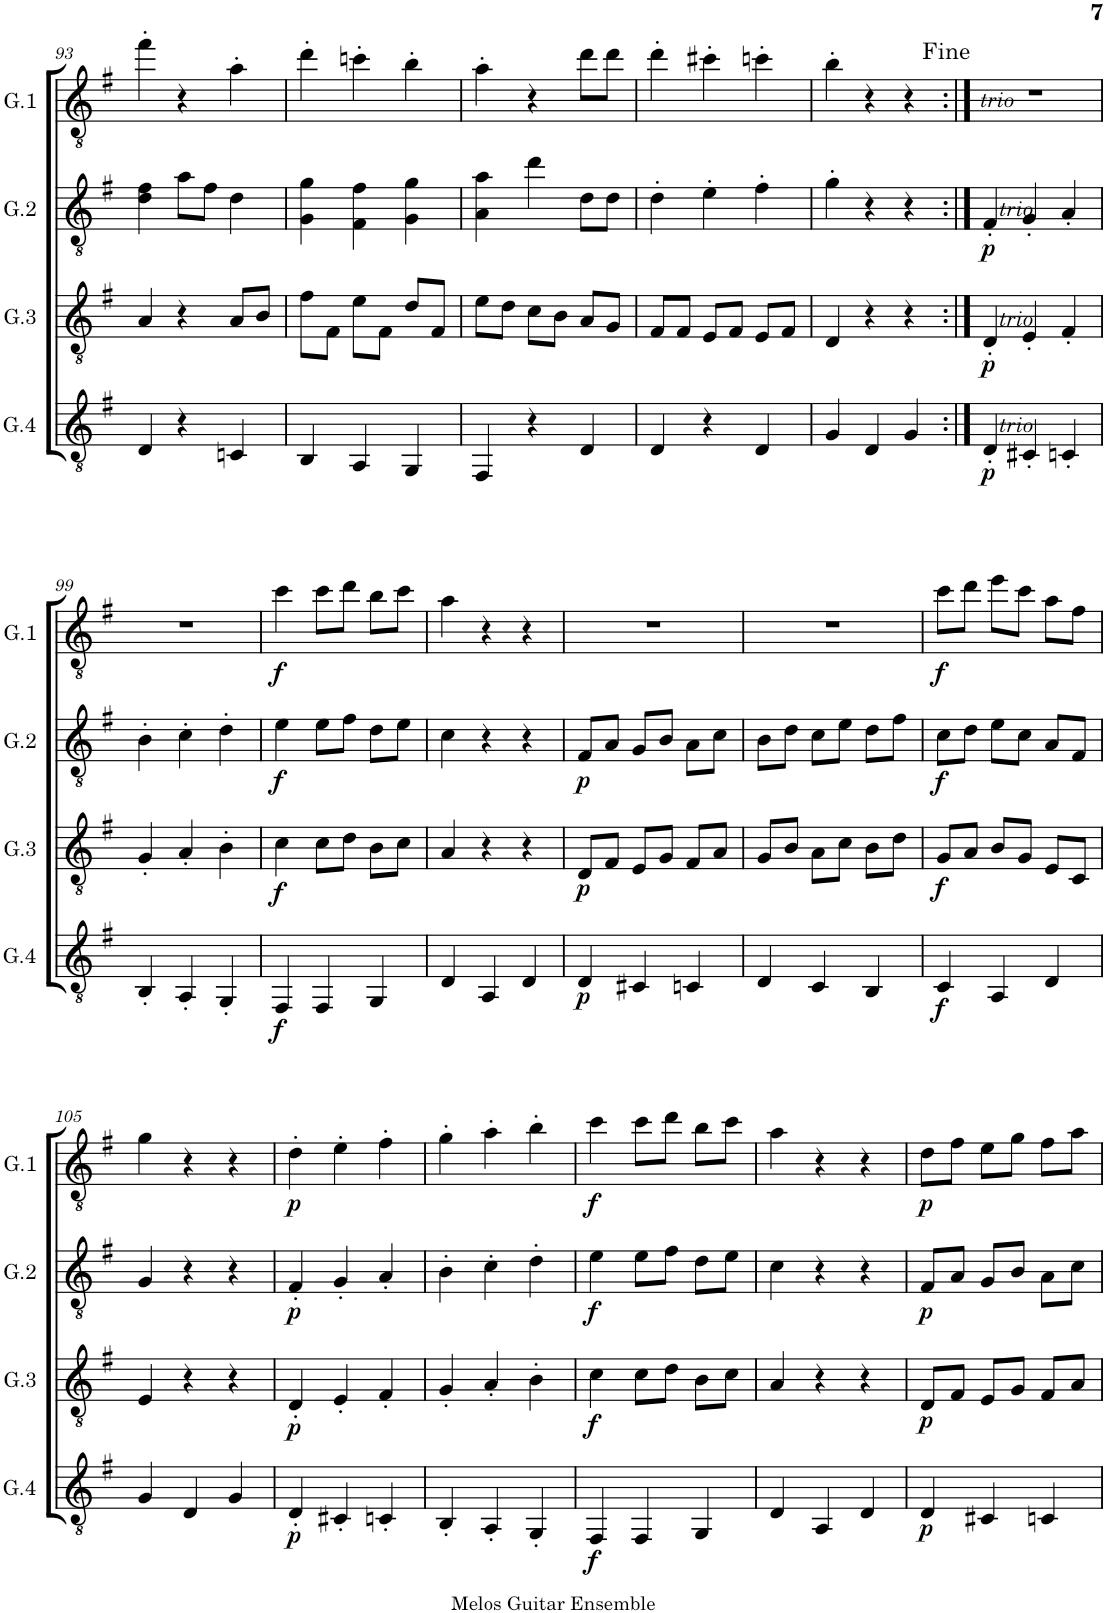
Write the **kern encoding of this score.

**kern	**dynam	**kern	**dynam	**kern	**dynam	**kern	**dynam
*part4	*part4	*part3	*part3	*part2	*part2	*part1	*part1
*staff4	*staff4	*staff3	*staff3	*staff2	*staff2	*staff1	*staff1
*I"G.4	*	*I"G.3	*	*I"G.2	*	*I"G.1	*
*I'G.4	*	*I'G.3	*	*I'G.2	*	*I'G.1	*
!!LO:PB:g=z
*clefGv2	*	*clefGv2	*	*clefGv2	*	*clefGv2	*
*k[f#]	*	*k[f#]	*	*k[f#]	*	*k[f#]	*
*M3/4	*	*M3/4	*	*M3/4	*	*M3/4	*
=93	=93	=93	=93	=93	=93	=93	=93
4D/	.	4A/	.	4d\ 4f#\	.	4ff#'\	.
4r	.	4r	.	8a\L	.	4r	.
.	.	.	.	8f#\J	.	.	.
4Cn/	.	8A/L	.	4d\	.	4a'\	.
.	.	8B/J	.	.	.	.	.
=94	=94	=94	=94	=94	=94	=94	=94
4BB/	.	8f#\L	.	4G\ 4g\	.	4dd'\	.
.	.	8F#\J	.	.	.	.	.
4AA/	.	8e\L	.	4F#\ 4f#\	.	4ccn'\	.
.	.	8F#\J	.	.	.	.	.
4GG/	.	8d/L	.	4G\ 4g\	.	4b'\	.
.	.	8F#/J	.	.	.	.	.
=95	=95	=95	=95	=95	=95	=95	=95
4FF#/	.	8e\L	.	4A\ 4a\	.	4a'\	.
.	.	8d\J	.	.	.	.	.
4r	.	8c\L	.	4dd\	.	4r	.
.	.	8B\J	.	.	.	.	.
4D/	.	8A/L	.	8d\L	.	8dd\L	.
.	.	8G/J	.	8d\J	.	8dd\J	.
=96	=96	=96	=96	=96	=96	=96	=96
4D/	.	8F#/L	.	4d'\	.	4dd'\	.
.	.	8F#/J	.	.	.	.	.
4r	.	8E/L	.	4e'\	.	4cc#X'\	.
.	.	8F#/J	.	.	.	.	.
4D/	.	8E/L	.	4f#'\	.	4ccn'\	.
.	.	8F#/J	.	.	.	.	.
=97	=97	=97	=97	=97	=97	=97	=97
4G/	.	4D/	.	4g'\	.	4b'\	.
4D/	.	4r	.	4r	.	4r	.
4G/	.	4r	.	4r	.	4r	.
=98:|!	=98:|!	=98:|!	=98:|!	=98:|!	=98:|!	=98:|!	=98:|!
!	!	!	!	!	!	!LO:TX:b:i:t=trio	!
!	!	!	!	!LO:TX:b:i:t=trio	!	!	!
!	!	!LO:TX:b:i:t=trio	!	!	!	!	!
!LO:TX:b:i:t=trio	!	!	!	!	!	!	!
!	!LO:DY:b	!	!LO:DY:b	!	!LO:DY:b	!	!
4D'/	p	4D'/	p	4F#'/	p	2.r	.
4C#X'/	.	4E'/	.	4G'/	.	.	.
4Cn'/	.	4F#'/	.	4A'/	.	.	.
!!LO:LB:g=z
=99	=99	=99	=99	=99	=99	=99	=99
4BB'/	.	4G'/	.	4B'\	.	2.r	.
4AA'/	.	4A'/	.	4c'\	.	.	.
4GG'/	.	4B'\	.	4d'\	.	.	.
=100	=100	=100	=100	=100	=100	=100	=100
!	!LO:DY:b	!	!LO:DY:b	!	!LO:DY:b	!	!LO:DY:b
4FF#/	f	4c\	f	4e\	f	4cc\	f
4FF#/	.	8c\L	.	8e\L	.	8cc\L	.
.	.	8d\J	.	8f#\J	.	8dd\J	.
4GG/	.	8B\L	.	8d\L	.	8b\L	.
.	.	8c\J	.	8e\J	.	8cc\J	.
=101	=101	=101	=101	=101	=101	=101	=101
4D/	.	4A/	.	4c\	.	4a\	.
4AA/	.	4r	.	4r	.	4r	.
4D/	.	4r	.	4r	.	4r	.
=102	=102	=102	=102	=102	=102	=102	=102
!	!LO:DY:b	!	!LO:DY:b	!	!LO:DY:b	!	!
4D/	p	8D/L	p	8F#/L	p	2.r	.
.	.	8F#/J	.	8A/J	.	.	.
4C#X/	.	8E/L	.	8G/L	.	.	.
.	.	8G/J	.	8B/J	.	.	.
4Cn/	.	8F#/L	.	8A\L	.	.	.
.	.	8A/J	.	8c\J	.	.	.
=103	=103	=103	=103	=103	=103	=103	=103
4D/	.	8G/L	.	8B\L	.	2.r	.
.	.	8B/J	.	8d\J	.	.	.
4C/	.	8A\L	.	8c\L	.	.	.
.	.	8c\J	.	8e\J	.	.	.
4BB/	.	8B\L	.	8d\L	.	.	.
.	.	8d\J	.	8f#\J	.	.	.
=104	=104	=104	=104	=104	=104	=104	=104
!	!LO:DY:b	!	!LO:DY:b	!	!LO:DY:b	!	!LO:DY:b
4C/	f	8G/L	f	8c\L	f	8cc\L	f
.	.	8A/J	.	8d\J	.	8dd\J	.
4AA/	.	8B/L	.	8e\L	.	8ee\L	.
.	.	8G/J	.	8c\J	.	8cc\J	.
4D/	.	8E/L	.	8A/L	.	8a\L	.
.	.	8C/J	.	8F#/J	.	8f#\J	.
!!LO:LB:g=z
=105	=105	=105	=105	=105	=105	=105	=105
4G/	.	4E/	.	4G/	.	4g\	.
4D/	.	4r	.	4r	.	4r	.
4G/	.	4r	.	4r	.	4r	.
=106	=106	=106	=106	=106	=106	=106	=106
!	!LO:DY:b	!	!LO:DY:b	!	!LO:DY:b	!	!LO:DY:b
4D'/	p	4D'/	p	4F#'/	p	4d'\	p
4C#X'/	.	4E'/	.	4G'/	.	4e'\	.
4Cn'/	.	4F#'/	.	4A'/	.	4f#'\	.
=107	=107	=107	=107	=107	=107	=107	=107
4BB'/	.	4G'/	.	4B'\	.	4g'\	.
4AA'/	.	4A'/	.	4c'\	.	4a'\	.
4GG'/	.	4B'\	.	4d'\	.	4b'\	.
=108	=108	=108	=108	=108	=108	=108	=108
!	!LO:DY:b	!	!LO:DY:b	!	!LO:DY:b	!	!LO:DY:b
4FF#/	f	4c\	f	4e\	f	4cc\	f
4FF#/	.	8c\L	.	8e\L	.	8cc\L	.
.	.	8d\J	.	8f#\J	.	8dd\J	.
4GG/	.	8B\L	.	8d\L	.	8b\L	.
.	.	8c\J	.	8e\J	.	8cc\J	.
=109	=109	=109	=109	=109	=109	=109	=109
4D/	.	4A/	.	4c\	.	4a\	.
4AA/	.	4r	.	4r	.	4r	.
4D/	.	4r	.	4r	.	4r	.
=110	=110	=110	=110	=110	=110	=110	=110
!	!LO:DY:b	!	!LO:DY:b	!	!LO:DY:b	!	!LO:DY:b
4D/	p	8D/L	p	8F#/L	p	8d\L	p
.	.	8F#/J	.	8A/J	.	8f#\J	.
4C#X/	.	8E/L	.	8G/L	.	8e\L	.
.	.	8G/J	.	8B/J	.	8g\J	.
4Cn/	.	8F#/L	.	8A\L	.	8f#\L	.
.	.	8A/J	.	8c\J	.	8a\J	.
=	=	=	=	=	=	=	=
*-	*-	*-	*-	*-	*-	*-	*-
